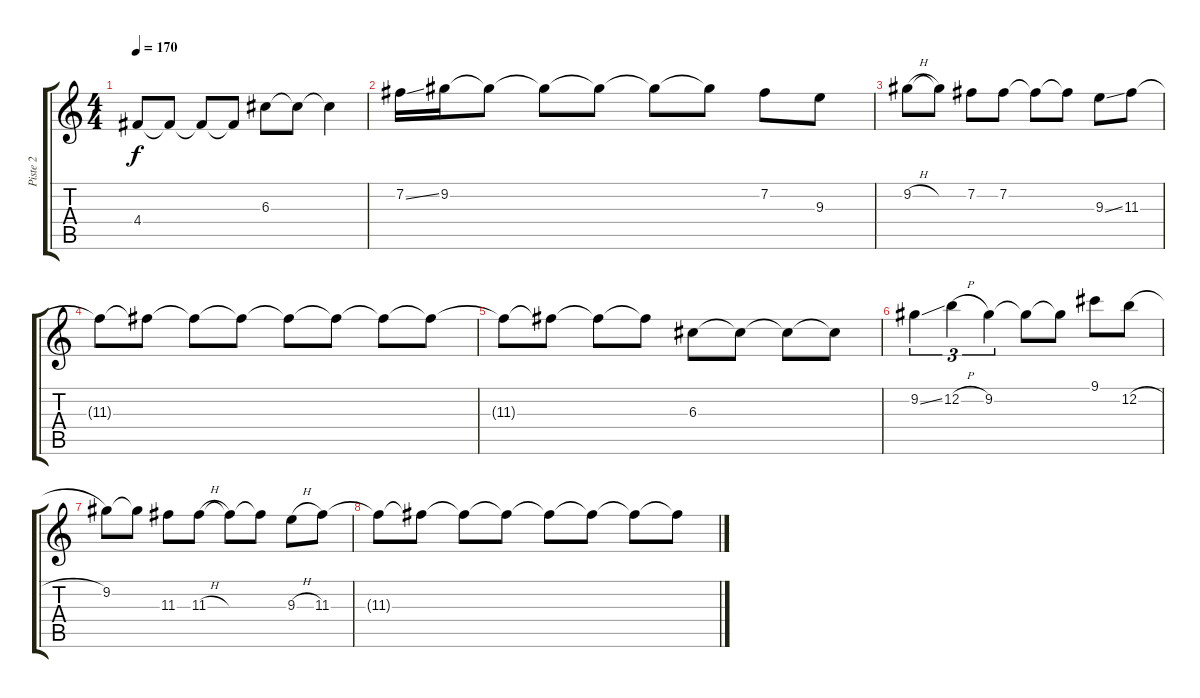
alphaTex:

\track ("Piste 2" "Piste 2") {instrument distortionguitar}
\staff {score tabs}
\tuning (E4 B3 G3 D3 A2 E2) {hide}
\ts (4 4)
\tempo 170
\clef g2
\ks c
4.4{t}.8{dy f} 4.4{t}.8 4.4{t}.8 4.4{t}.8 6.3.8 6.3{t}.8 6.3{t}.4 |
7.2{ss}.16 9.2.16 9.2{t}.8 9.2{t}.8 9.2{t}.8 9.2{t}.8 9.2{t}.8 7.2.8 9.3.8 |
9.2{h}.8 9.2{t}.8 7.2.8 7.2.8 7.2{t}.8 7.2{t}.8 9.3{ss}.8 11.3.8 |
11.3{t}.8 11.3{t}.8 11.3{t}.8 11.3{t}.8 11.3{t}.8 11.3{t}.8 11.3{t}.8 11.3{t}.8 |
11.3{t}.8 11.3{t}.8 11.3{t}.8 11.3{t}.8 6.3.8 6.3{t}.8 6.3{t}.8 6.3{t}.8 |
9.2{ss}.4{tu (3 2)} 12.2{h}.4{tu (3 2)} 9.2.4{tu (3 2)} 9.2{t}.8 9.2{t}.8 9.1.8 12.2{h}.8 |
9.2.8 9.2{t}.8 11.3.8 11.3{h}.8 11.3{t}.8 11.3{t}.8 9.3{h}.8 11.3.8 |
11.3{t}.8 11.3{t}.8 11.3{t}.8 11.3{t}.8 11.3{t}.8 11.3{t}.8 11.3{t}.8 11.3{t}.8
